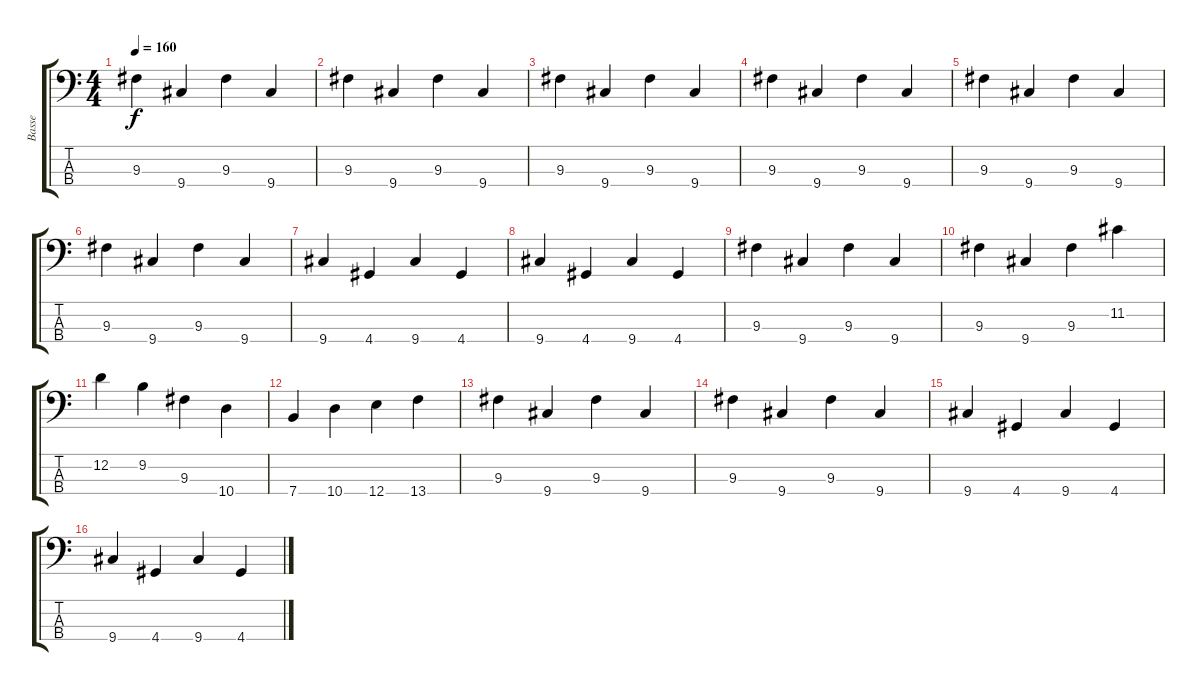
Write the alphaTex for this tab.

\track ("Basse" "Basse") {instrument fretlessbass}
\staff {score tabs}
\tuning (G2 D2 A1 E1) {hide}
\ts (4 4)
\tempo 160
\clef f4
\ks c
9.3.4{dy f} 9.4.4 9.3.4 9.4.4 |
9.3.4 9.4.4 9.3.4 9.4.4 |
9.3.4 9.4.4 9.3.4 9.4.4 |
9.3.4 9.4.4 9.3.4 9.4.4 |
9.3.4 9.4.4 9.3.4 9.4.4 |
9.3.4 9.4.4 9.3.4 9.4.4 |
9.4.4 4.4.4 9.4.4 4.4.4 |
9.4.4 4.4.4 9.4.4 4.4.4 |
9.3.4 9.4.4 9.3.4 9.4.4 |
9.3.4 9.4.4 9.3.4 11.2.4 |
12.2.4 9.2.4 9.3.4 10.4.4 |
7.4.4 10.4.4 12.4.4 13.4.4 |
9.3.4 9.4.4 9.3.4 9.4.4 |
9.3.4 9.4.4 9.3.4 9.4.4 |
9.4.4 4.4.4 9.4.4 4.4.4 |
9.4.4 4.4.4 9.4.4 4.4.4
